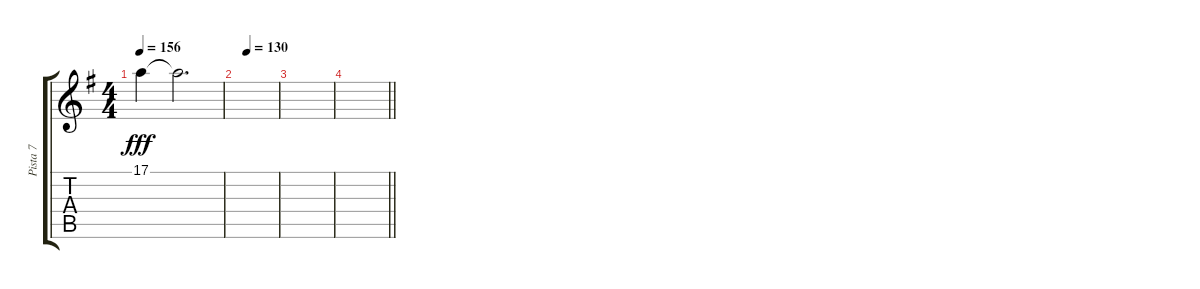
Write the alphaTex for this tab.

\track ("Pista 7" "Pista 7") {instrument tangoaccordion}
\staff {score tabs}
\tuning (E4 B3 G3 D3 A2 E2) {hide}
\ts (4 4)
\tempo 156
\clef g2
\ks eminor
17.1{t}.4{dy fff} 17.1{t}.2{d} |
\tempo (130 0.25)
|
|
\barLineRight lightlight
